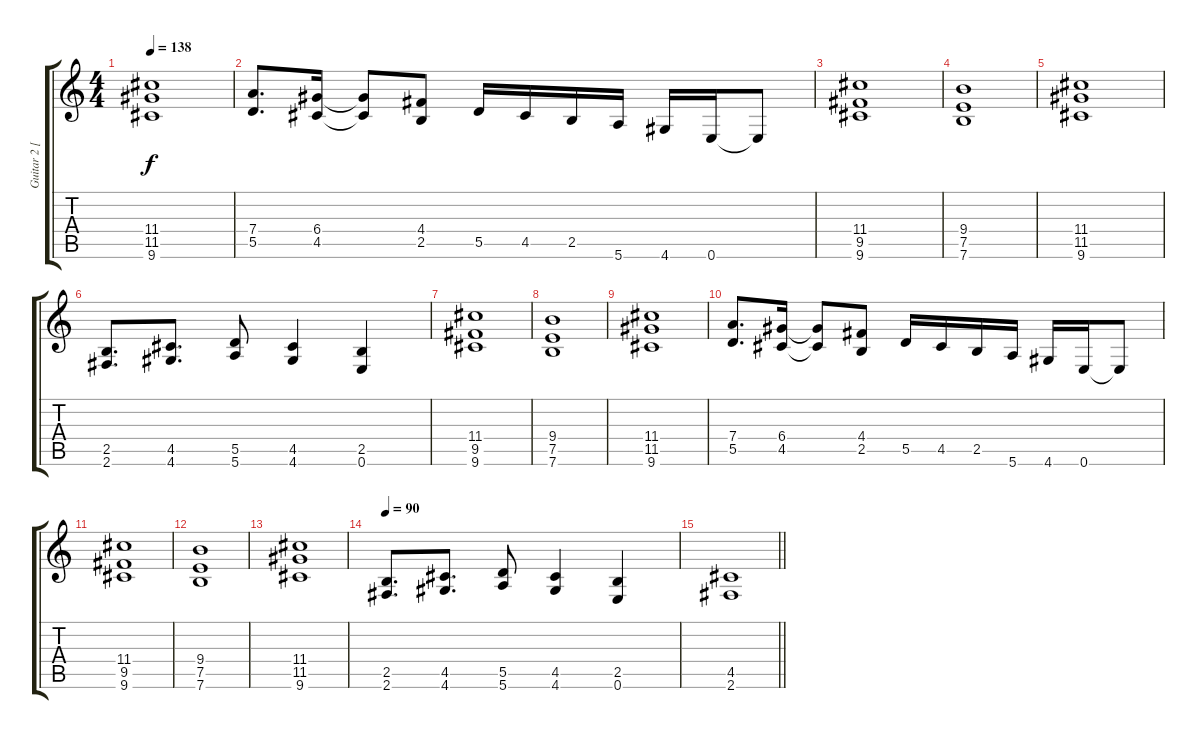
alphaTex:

\track ("Guitar 2 [Rhythm]" "Guitar 2 [") {instrument overdrivenguitar}
\staff {score tabs}
\tuning (E4 B3 G3 D3 A2 E2) {hide}
\ts (4 4)
\tempo 138
\clef g2
\ks c
(11.4 11.5 9.6).1{dy f} |
(7.4 5.5).8{d} (6.4 4.5).16 (6.4{t} 4.5{t}).8 (4.4 2.5).8 5.5.16 4.5.16 2.5.16 5.6.16 4.6.16 0.6.16 0.6{t}.8 |
(11.4 9.5 9.6).1 |
(9.4 7.5 7.6).1 |
(11.4 11.5 9.6).1 |
(2.5 2.6).8{d} (4.5 4.6).8{d} (5.5 5.6).8 (4.5 4.6).4 (2.5 0.6).4 |
(11.4 9.5 9.6).1 |
(9.4 7.5 7.6).1 |
(11.4 11.5 9.6).1 |
(7.4 5.5).8{d} (6.4 4.5).16 (6.4{t} 4.5{t}).8 (4.4 2.5).8 5.5.16 4.5.16 2.5.16 5.6.16 4.6.16 0.6.16 0.6{t}.8 |
(11.4 9.5 9.6).1 |
(9.4 7.5 7.6).1 |
(11.4 11.5 9.6).1 |
\tempo 90
(2.5 2.6).8{d} (4.5 4.6).8{d} (5.5 5.6).8 (4.5 4.6).4 (2.5 0.6).4 |
\barLineRight lightlight
(4.5 2.6).1
